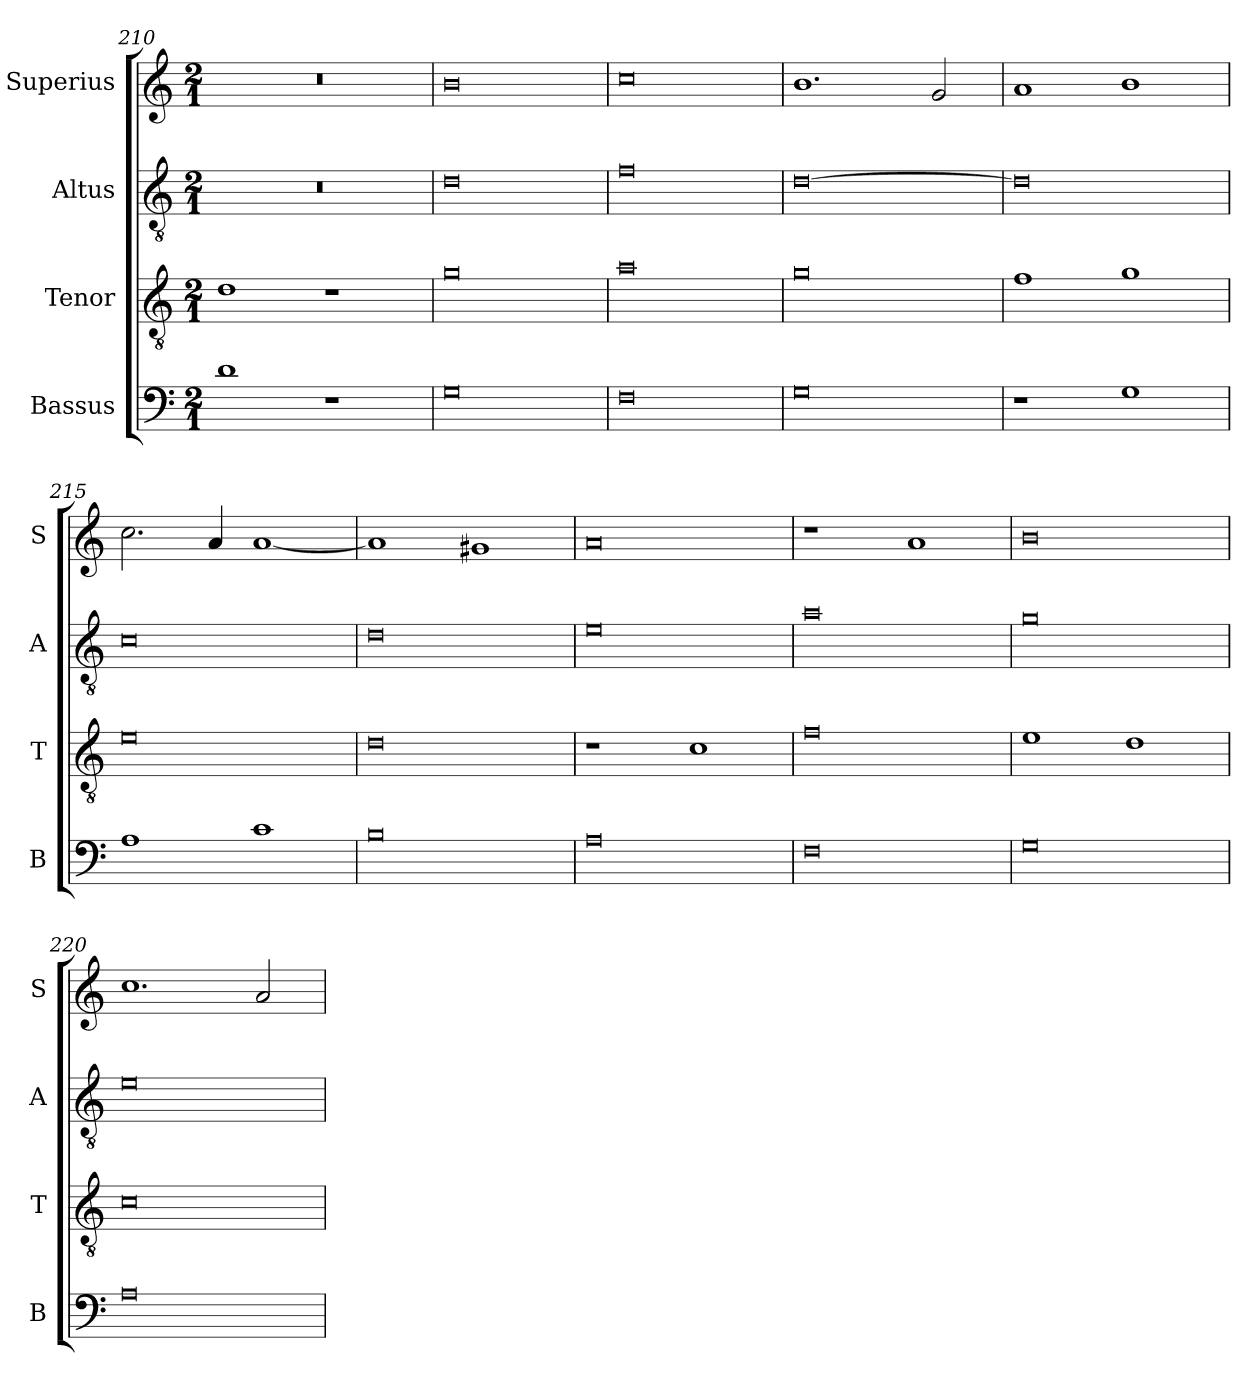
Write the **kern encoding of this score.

**kern	**kern	**kern	**kern
*part4	*part3	*part2	*part1
*staff4	*staff3	*staff2	*staff1
*I"Bassus	*I"Tenor	*I"Altus	*I"Superius
*I'B	*I'T	*I'A	*I'S
*clefF4	*clefGv2	*clefGv2	*clefG2
*k[]	*k[]	*k[]	*k[]
*M2/1	*M2/1	*M2/1	*M2/1
=210	=210	=210	=210
1d	1d	0r	0r
1r	1r	.	.
=211	=211	=211	=211
0G	0g	0d	0b
=212	=212	=212	=212
0F	0a	0f	0cc
=213	=213	=213	=213
0G	0g	[0d	1.b
.	.	.	2g/
=214	=214	=214	=214
1r	1f	0d]	1a
1G	1g	.	1b
=215	=215	=215	=215
1A	0e	0c	2.cc\
.	.	.	4a/
1c	.	.	[1a
=216	=216	=216	=216
0B	0d	0d	1a]
.	.	.	1g#X
=217	=217	=217	=217
0A	1r	0e	0a
.	1c	.	.
=218	=218	=218	=218
0F	0f	0a	1r
.	.	.	1a
=219	=219	=219	=219
0G	1e	0g	0b
.	1d	.	.
=220	=220	=220	=220
0A	0c	0e	1.cc
.	.	.	2a/
=	=	=	=
*-	*-	*-	*-
